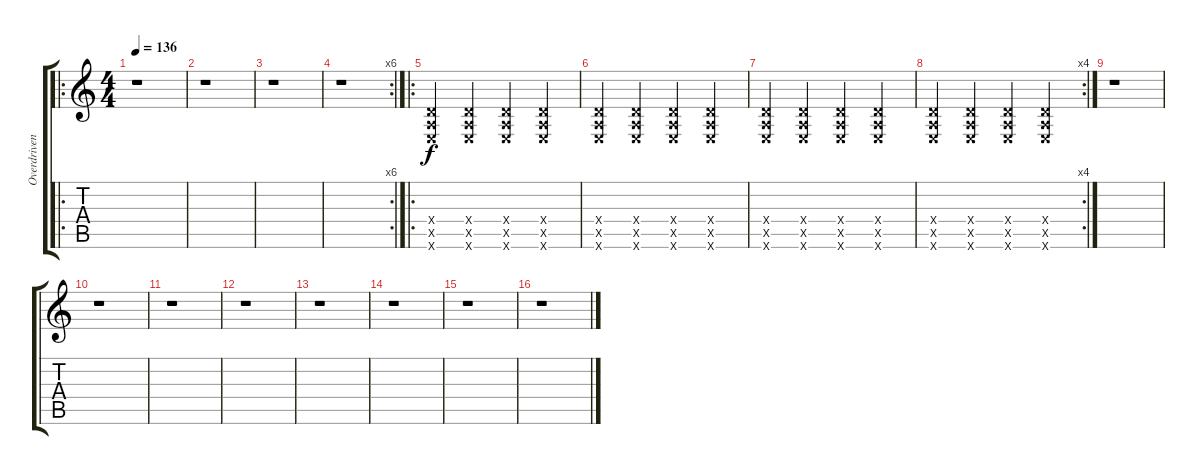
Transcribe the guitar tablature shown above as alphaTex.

\track ("Overdriven Guitar" "Overdriven") {instrument overdrivenguitar}
\staff {score tabs}
\tuning (E4 B3 G3 D3 A2 E2) {hide}
\ro
\ts (4 4)
\tempo 136
\clef g2
\ks c
r.1{dy f instrument overdrivenguitar} |
r.1 |
r.1 |
\rc 6
r.1 |
\ro
(0.4{x} 0.5{x} 0.6{x}).4 (0.4{x} 0.5{x} 0.6{x}).4 (0.4{x} 0.5{x} 0.6{x}).4 (0.4{x} 0.5{x} 0.6{x}).4 |
(0.4{x} 0.5{x} 0.6{x}).4 (0.4{x} 0.5{x} 0.6{x}).4 (0.4{x} 0.5{x} 0.6{x}).4 (0.4{x} 0.5{x} 0.6{x}).4 |
(0.4{x} 0.5{x} 0.6{x}).4 (0.4{x} 0.5{x} 0.6{x}).4 (0.4{x} 0.5{x} 0.6{x}).4 (0.4{x} 0.5{x} 0.6{x}).4 |
\rc 4
(0.4{x} 0.5{x} 0.6{x}).4 (0.4{x} 0.5{x} 0.6{x}).4 (0.4{x} 0.5{x} 0.6{x}).4 (0.4{x} 0.5{x} 0.6{x}).4 |
r.1 |
r.1 |
r.1 |
r.1 |
r.1 |
r.1 |
r.1 |
r.1
